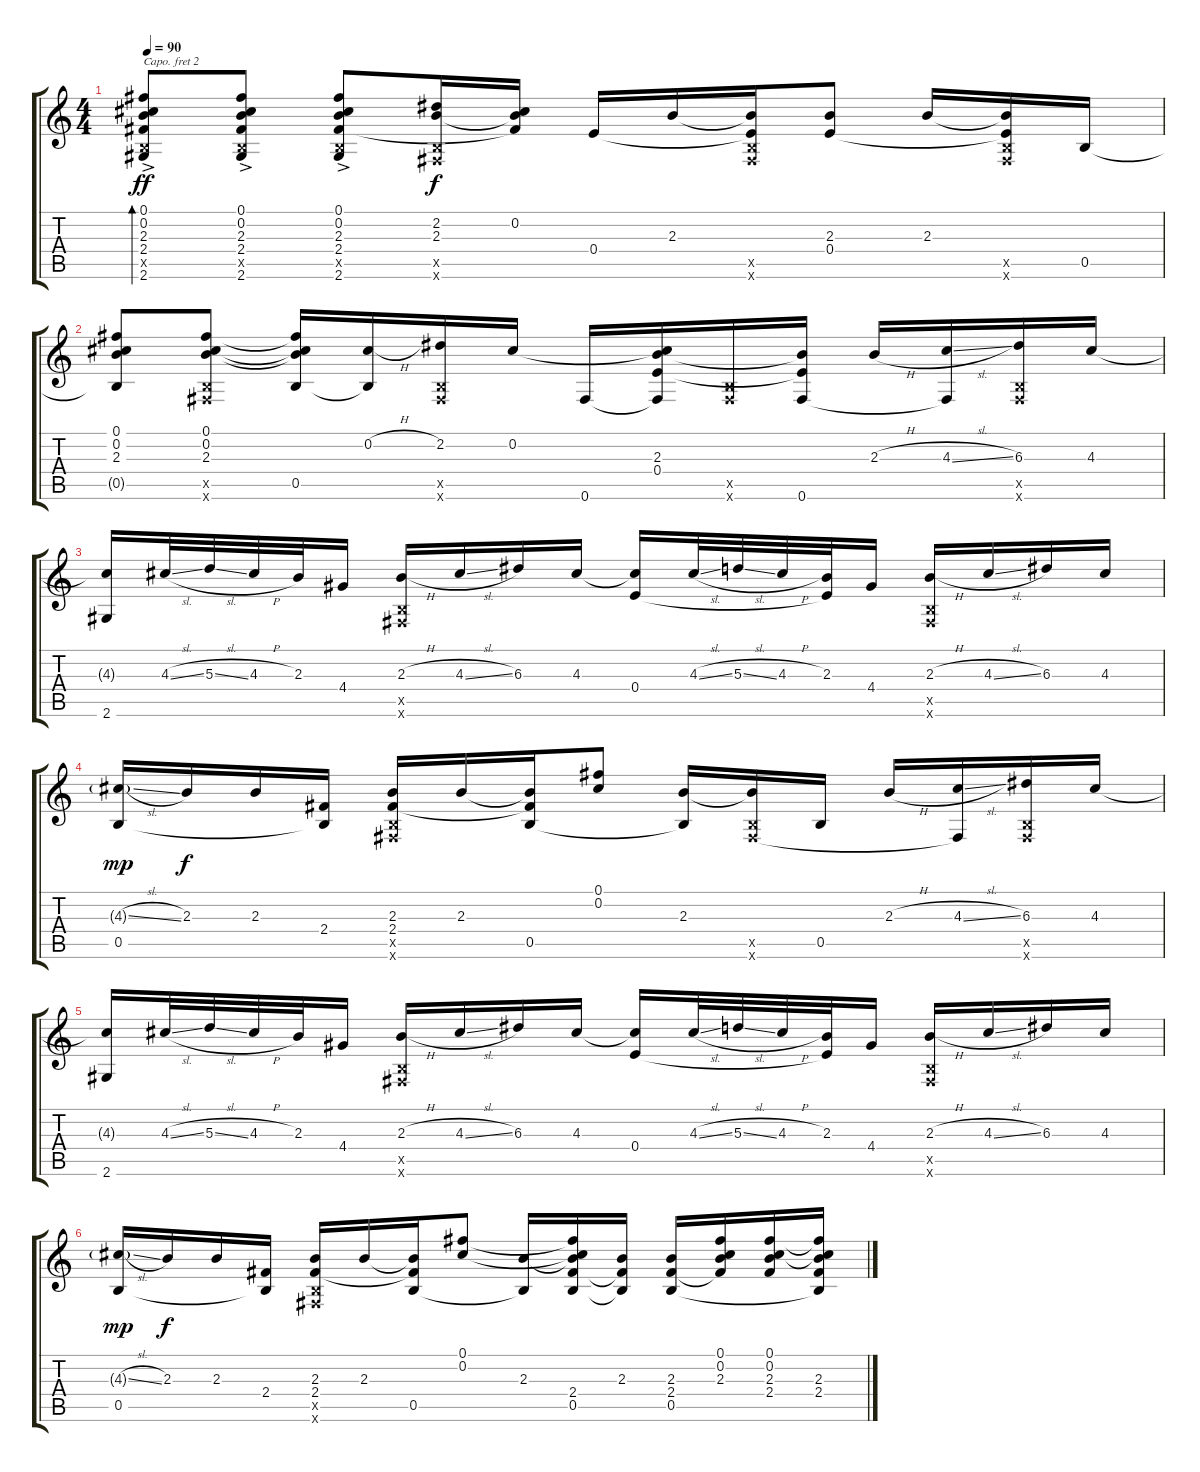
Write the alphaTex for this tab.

\track "" {instrument acousticguitarsteel}
\staff {score tabs}
\capo 2
\tuning (E4 B3 G3 D3 A2 E2) {hide}
\ts (4 4)
\tempo 90
\clef g2
\ks c
(0.1{ac} 0.2{ac} 2.3{ac} 2.4{ac} 0.5{ac x} 2.6).8{bd 60 dy ff} (0.1{ac} 0.2{ac} 2.3{ac} 2.4{ac} 0.5{ac x} 2.6).8 (0.1{ac} 0.2{ac} 2.3{ac} 2.4{ac} 0.5{ac x} 2.6).8 (2.2 2.3 0.5{x} 0.6{x}).16{dy f} (0.2 2.3{t} 2.4{t}).16 0.4.16 2.3.16 (2.3{t} 0.4{t} 0.5{x} 0.6{x}).16 (2.3 0.4).8 2.3.16 (2.3{t} 0.4{t} 0.5{x} 0.6{x}).16 0.5.16 |
(0.1 0.2 2.3 0.5{t}).8 (0.1 0.2 2.3 0.5{x} 0.6{x}).8 (0.1{t} 0.2{t} 2.3{t} 0.5).16 (0.2{h} 0.5{t}).16 (2.2 0.5{x} 0.6{x}).16 0.2.16 0.6.16 (0.2{t} 2.3 0.4 0.6{t}).16 (0.5{x} 0.6{x}).16 (2.3{t} 0.4{t} 0.6).16 2.3{h}.16 (4.3{sl} 0.6{t}).16 (6.3 0.5{x} 0.6{x}).16 4.3.16 |
(4.3{t} 2.6).16 4.3{sl}.32 5.3{sl}.32 4.3{h}.32 2.3.32 4.4.16 (2.3{h} 0.5{x} 0.6{x}).16 4.3{sl}.16 6.3.16 4.3.16 (4.3{t} 0.4).16 4.3{sl}.32 5.3{sl}.32 4.3{h}.32 (2.3 0.4{t}).32 4.4.16 (2.3{h} 0.5{x} 0.6{x}).16 4.3{sl}.16 6.3.16 4.3.16 |
(4.3{sl g} 0.5).16{dy mp} 2.3.16{dy f} 2.3.16 (2.4 0.5{t}).16 (2.3 2.4 0.5{x} 0.6{x}).16 2.3.16 (2.3{t} 2.4{t} 0.5).16 (0.1 0.2).8 (2.3 0.5{t}).16 (2.3{t} 0.5{x} 0.6{x}).16 0.5.16 2.3{h}.16 (4.3{sl} 0.6{t}).16 (6.3 0.5{x} 0.6{x}).16 4.3.16 |
(4.3{t} 2.6).16 4.3{sl}.32 5.3{sl}.32 4.3{h}.32 2.3.32 4.4.16 (2.3{h} 0.5{x} 0.6{x}).16 4.3{sl}.16 6.3.16 4.3.16 (4.3{t} 0.4).16 4.3{sl}.32 5.3{sl}.32 4.3{h}.32 (2.3 0.4{t}).32 4.4.16 (2.3{h} 0.5{x} 0.6{x}).16 4.3{sl}.16 6.3.16 4.3.16 |
(4.3{sl g} 0.5).16{dy mp} 2.3.16{dy f} 2.3.16 (2.4 0.5{t}).16 (2.3 2.4 0.5{x} 0.6{x}).16 2.3.16 (2.3{t} 2.4{t} 0.5).16 (0.1 0.2).8 (2.3 0.5{t}).16 (0.1{t} 0.2{t} 2.3{t} 2.4 0.5).16 (2.3 2.4{t} 0.5{t}).16 (2.3 2.4 0.5).16 (0.1 0.2 2.3 2.4{t}).16 (0.1 0.2 2.3 2.4).16 (0.1{t} 0.2{t} 2.3 2.4 0.5{t}).16
